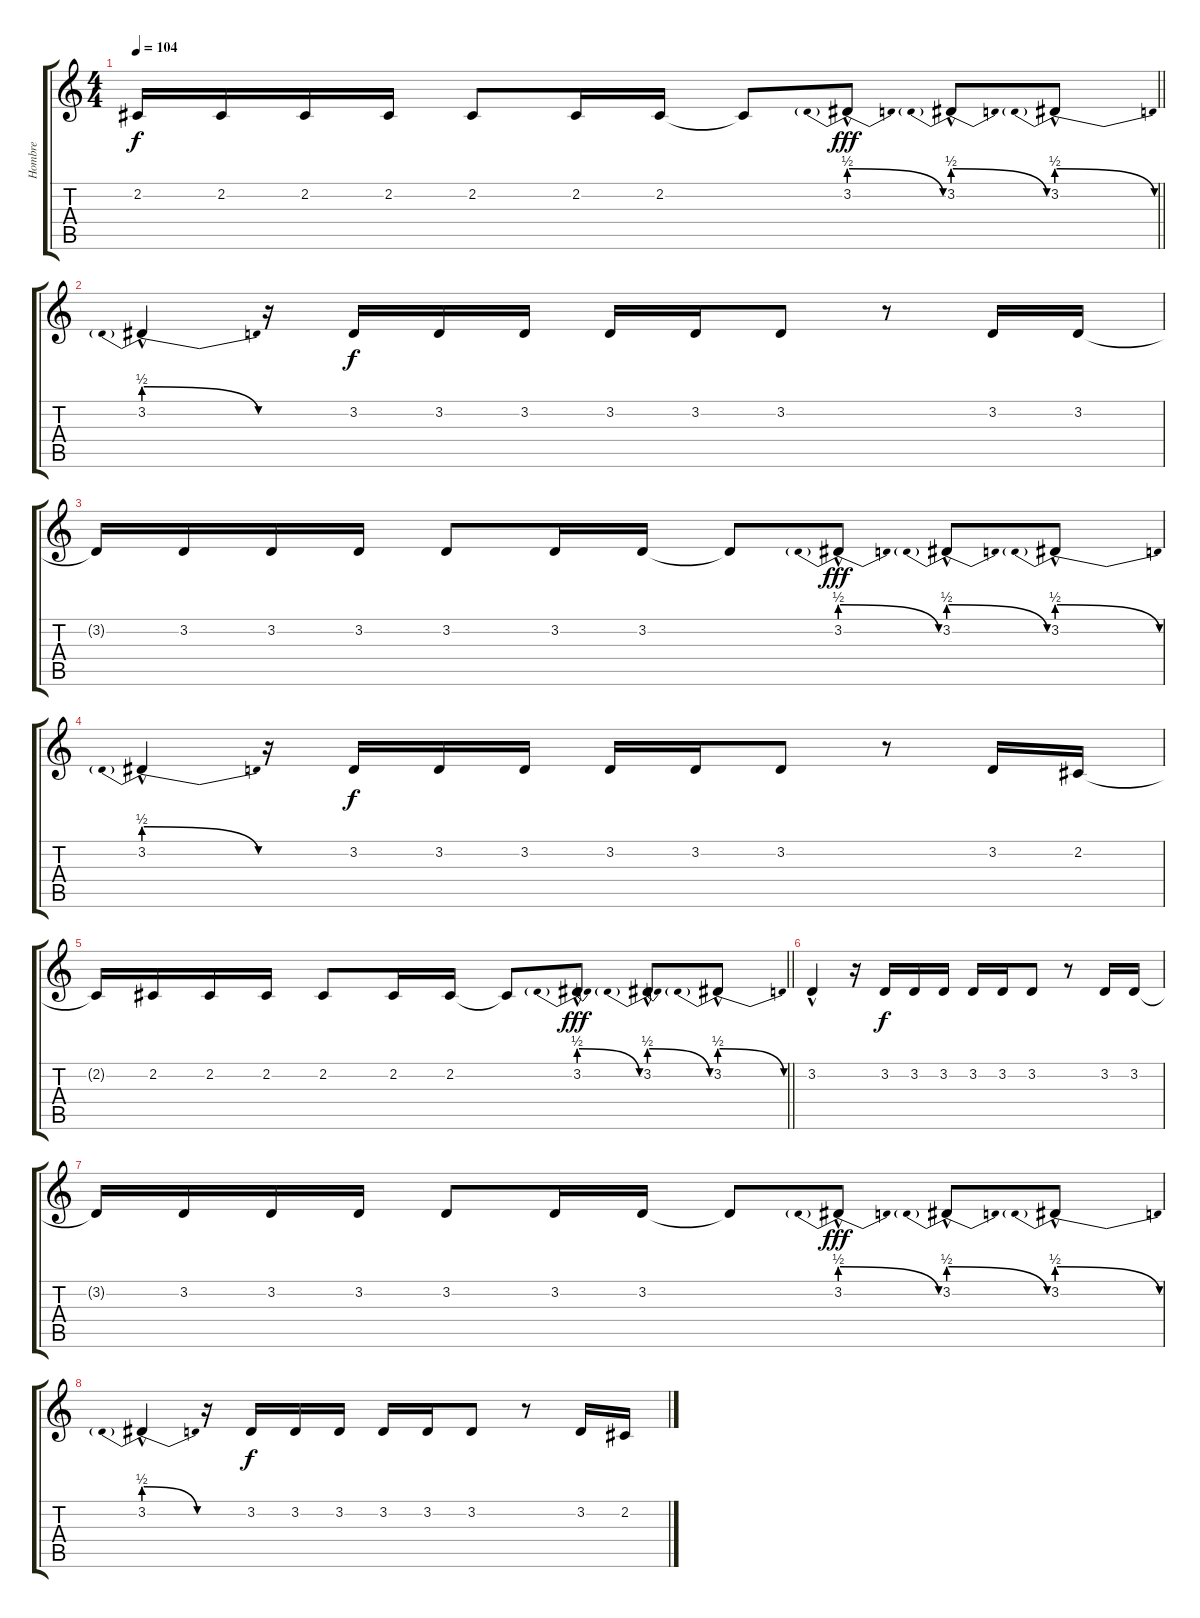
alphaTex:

\track ("Hombre" "Hombre") {instrument lead1square}
\staff {score tabs}
\tuning (E4 B3 G3 D3 A2 E2) {hide}
\ts (4 4)
\tempo 104
\clef g2
\barLineRight lightlight
\ks c
2.2{t}.16{dy f} 2.2.16 2.2.16 2.2.16 2.2.8 2.2.16 2.2.16 2.2{t}.8 3.2{be (prebendrelease 0 2 60 0) hac}.8{dy fff} 3.2{be (prebendrelease 0 2 60 0) hac}.8 3.2{be (prebendrelease 0 2 60 0) hac}.8 |
3.2{be (prebendrelease 0 2 60 0) hac}.4 r.16 3.2.16{dy f} 3.2.16 3.2.16 3.2.16 3.2.16 3.2.8 r.8 3.2.16 3.2.16 |
3.2{t}.16 3.2.16 3.2.16 3.2.16 3.2.8 3.2.16 3.2.16 3.2{t}.8 3.2{be (prebendrelease 0 2 60 0) hac}.8{dy fff} 3.2{be (prebendrelease 0 2 60 0) hac}.8 3.2{be (prebendrelease 0 2 60 0) hac}.8 |
3.2{be (prebendrelease 0 2 60 0) hac}.4 r.16 3.2.16{dy f} 3.2.16 3.2.16 3.2.16 3.2.16 3.2.8 r.8 3.2.16 2.2.16 |
\barLineRight lightlight
2.2{t}.16 2.2.16 2.2.16 2.2.16 2.2.8 2.2.16 2.2.16 2.2{t}.8 3.2{be (prebendrelease 0 2 60 0) hac}.8{dy fff} 3.2{be (prebendrelease 0 2 60 0) hac}.8 3.2{be (prebendrelease 0 2 60 0) hac}.8 |
3.2{hac}.4 r.16 3.2.16{dy f} 3.2.16 3.2.16 3.2.16 3.2.16 3.2.8 r.8 3.2.16 3.2.16 |
3.2{t}.16 3.2.16 3.2.16 3.2.16 3.2.8 3.2.16 3.2.16 3.2{t}.8 3.2{be (prebendrelease 0 2 60 0) hac}.8{dy fff} 3.2{be (prebendrelease 0 2 60 0) hac}.8 3.2{be (prebendrelease 0 2 60 0) hac}.8 |
3.2{be (prebendrelease 0 2 60 0) hac}.4 r.16 3.2.16{dy f} 3.2.16 3.2.16 3.2.16 3.2.16 3.2.8 r.8 3.2.16 2.2.16
